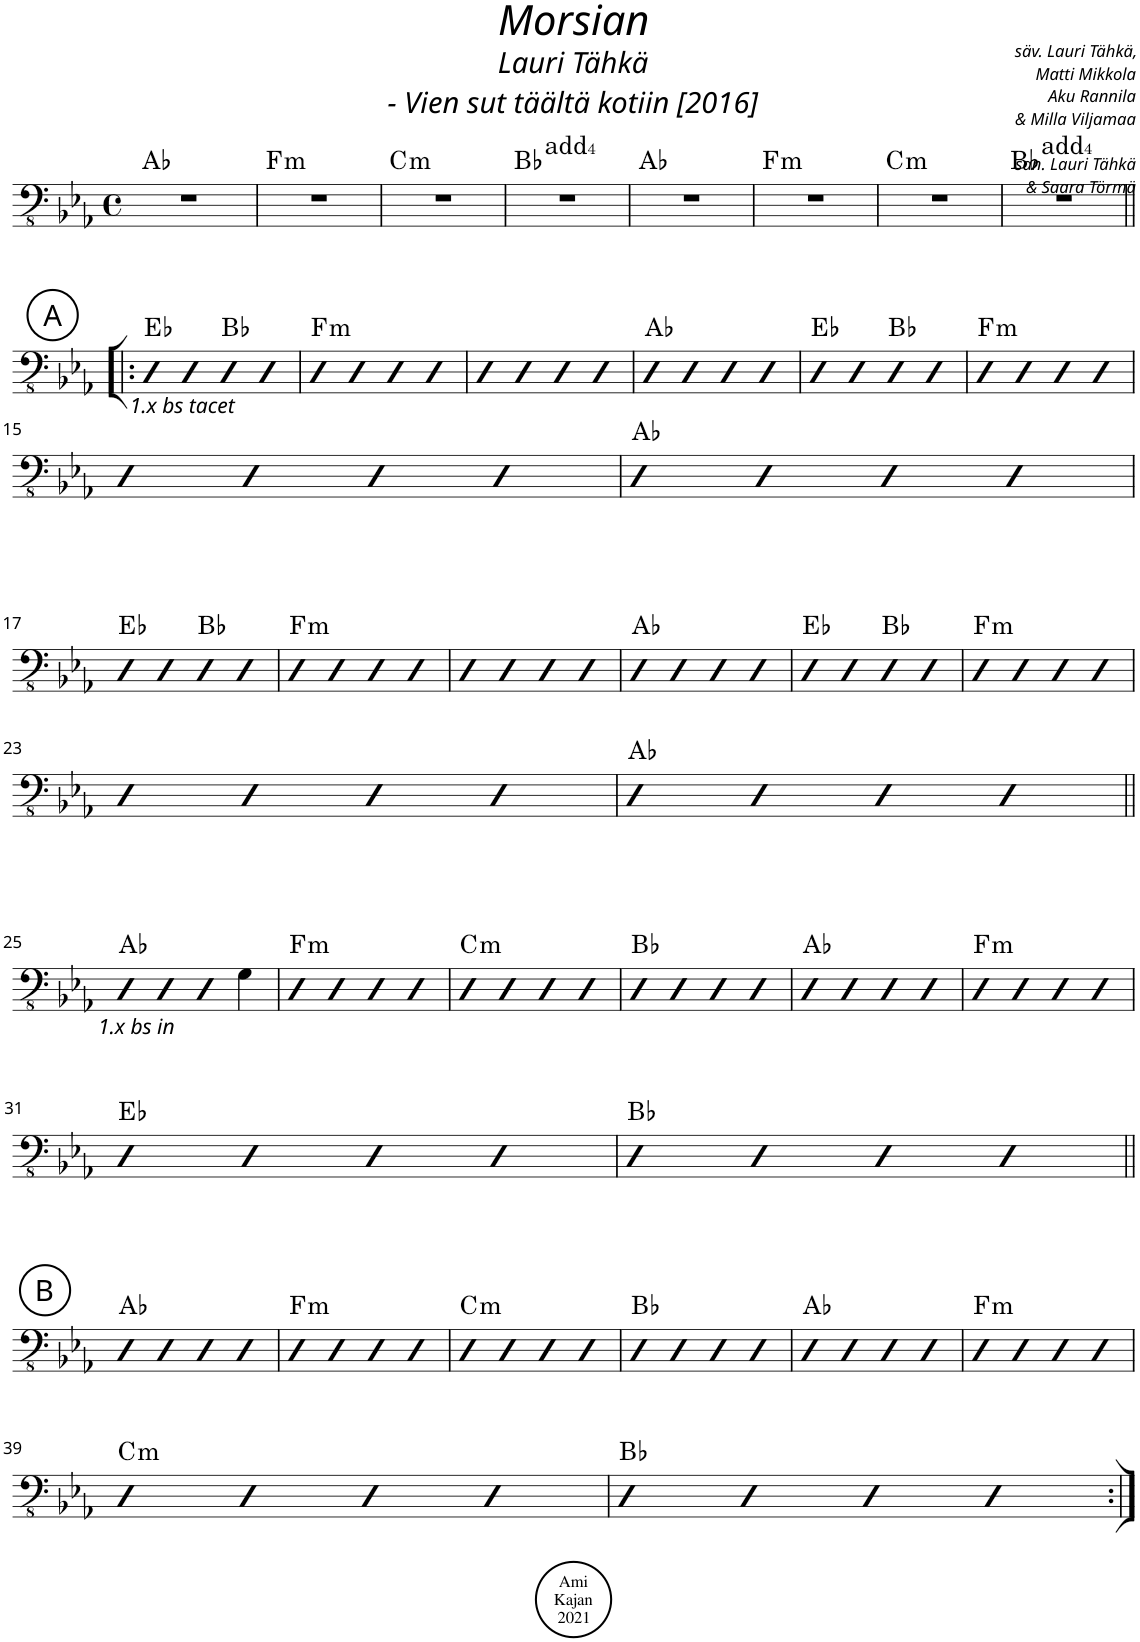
**kern	**harte
*part1	*part1
*staff1	*
*I"Acoustic Bass	*
*I'Bass	*
*clefFv4	*
*k[b-e-a-]	*
*M4/4	*
*met(c)	*
=1	=1
1r	Ab:maj
=2	=2
!	!LO:H:kt=m
1r	F:min
=3	=3
!	!LO:H:kt=m
1r	C:min
=4	=4
1r	Bb:maj(4)
=5	=5
1r	Ab:maj
=6	=6
!	!LO:H:kt=m
1r	F:min
=7	=7
!	!LO:H:kt=m
1r	C:min
=8	=8
1r	Bb:maj(4)
!!LO:LB:g=z
!!LO:REH:place=s1:a:cj:enc=circle:fs=14:t=A
=9!|:	=9!|:
!LO:TX:b:i:t=1.x bs tacet	!
4FF	Eb:maj
4FF	.
4FF	Bb:maj
4FF	.
=10	=10
!	!LO:H:kt=m
4FF	F:min
4FF	.
4FF	.
4FF	.
=11	=11
4FF	.
4FF	.
4FF	.
4FF	.
=12	=12
4FF	Ab:maj
4FF	.
4FF	.
4FF	.
=13	=13
4FF	Eb:maj
4FF	.
4FF	Bb:maj
4FF	.
=14	=14
!	!LO:H:kt=m
4FF	F:min
4FF	.
4FF	.
4FF	.
!!LO:LB:g=z
=15	=15
4FF	.
4FF	.
4FF	.
4FF	.
=16	=16
4FF	Ab:maj
4FF	.
4FF	.
4FF	.
!!LO:LB:g=z
=17	=17
4FF	Eb:maj
4FF	.
4FF	Bb:maj
4FF	.
=18	=18
!	!LO:H:kt=m
4FF	F:min
4FF	.
4FF	.
4FF	.
=19	=19
4FF	.
4FF	.
4FF	.
4FF	.
=20	=20
4FF	Ab:maj
4FF	.
4FF	.
4FF	.
=21	=21
4FF	Eb:maj
4FF	.
4FF	Bb:maj
4FF	.
=22	=22
!	!LO:H:kt=m
4FF	F:min
4FF	.
4FF	.
4FF	.
!!LO:LB:g=z
=23	=23
4FF	.
4FF	.
4FF	.
4FF	.
=24	=24
4FF	Ab:maj
4FF	.
4FF	.
4FF	.
!!LO:LB:g=z
=25||	=25||
!LO:TX:b:i:t=1.x bs in	!
4FF	Ab:maj
4FF	.
4FF	.
4GG\	.
=26	=26
!	!LO:H:kt=m
4FF	F:min
4FF	.
4FF	.
4FF	.
=27	=27
!	!LO:H:kt=m
4FF	C:min
4FF	.
4FF	.
4FF	.
=28	=28
4FF	Bb:maj
4FF	.
4FF	.
4FF	.
=29	=29
4FF	Ab:maj
4FF	.
4FF	.
4FF	.
=30	=30
!	!LO:H:kt=m
4FF	F:min
4FF	.
4FF	.
4FF	.
!!LO:LB:g=z
=31	=31
4FF	Eb:maj
4FF	.
4FF	.
4FF	.
=32	=32
4FF	Bb:maj
4FF	.
4FF	.
4FF	.
!!LO:LB:g=z
!!LO:REH:place=s1:a:cj:enc=circle:fs=14:t=B
=33||	=33||
4FF	Ab:maj
4FF	.
4FF	.
4FF	.
=34	=34
!	!LO:H:kt=m
4FF	F:min
4FF	.
4FF	.
4FF	.
=35	=35
!	!LO:H:kt=m
4FF	C:min
4FF	.
4FF	.
4FF	.
=36	=36
4FF	Bb:maj
4FF	.
4FF	.
4FF	.
=37	=37
4FF	Ab:maj
4FF	.
4FF	.
4FF	.
=38	=38
!	!LO:H:kt=m
4FF	F:min
4FF	.
4FF	.
4FF	.
!!LO:LB:g=z
=39	=39
!	!LO:H:kt=m
4FF	C:min
4FF	.
4FF	.
4FF	.
=40	=40
4FF	Bb:maj
4FF	.
4FF	.
4FF	.
=:|!	=:|!
*-	*-
